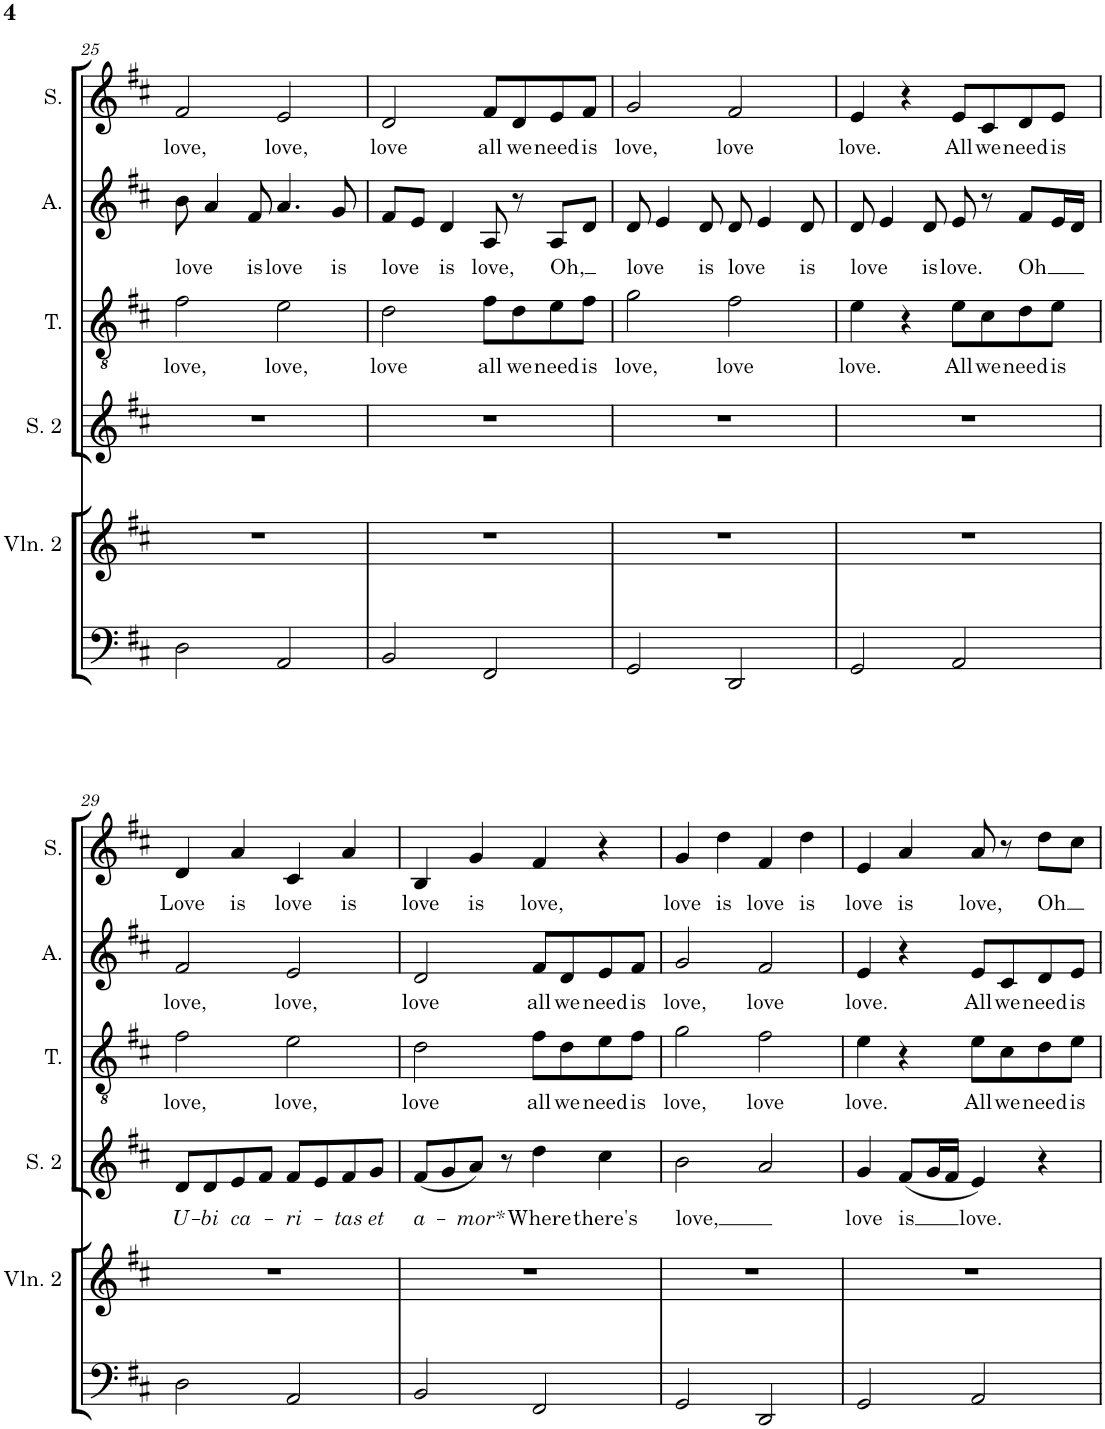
**kern	**kern	**kern	**text	**kern	**text	**kern	**text	**kern	**text
*part6	*part5	*part4	*part4	*part3	*part3	*part2	*part2	*part1	*part1
*staff6	*staff5	*staff4	*staff4	*staff3	*staff3	*staff2	*staff2	*staff1	*staff1
*I"Violoncello	*I"Violin 2	*I"Soprano 2	*	*I"Tenor	*	*I"Alto	*	*I"Soprano	*
*I'Vc	*I'Vln. 2	*I'S. 2	*	*I'T.	*	*I'A.	*	*I'S.	*
!!LO:PB:g=z
*clefF4	*clefG2	*clefG2	*	*clefGv2	*	*clefG2	*	*clefG2	*
*k[f#c#]	*k[f#c#]	*k[f#c#]	*	*k[f#c#]	*	*k[f#c#]	*	*k[f#c#]	*
*M4/4	*M4/4	*M4/4	*	*M4/4	*	*M4/4	*	*M4/4	*
=25	=25	=25	=25	=25	=25	=25	=25	=25	=25
!	!	!	!	!	!LO:LY:b	!	!LO:LY:b	!	!LO:LY:b
2D\	1r	1r	.	2f#\	love,	8b\	love	2f#/	love,
.	.	.	.	.	.	4a/	.	.	.
!	!	!	!	!	!	!	!LO:LY:b	!	!
.	.	.	.	.	.	8f#/	is	.	.
!	!	!	!	!	!LO:LY:b	!	!LO:LY:b	!	!LO:LY:b
2AA/	.	.	.	2e\	love,	4.a/	love	2e/	love,
!	!	!	!	!	!	!	!LO:LY:b	!	!
.	.	.	.	.	.	8g/	is	.	.
=26	=26	=26	=26	=26	=26	=26	=26	=26	=26
!	!	!	!	!	!LO:LY:b	!	!LO:LY:b	!	!LO:LY:b
2BB/	1r	1r	.	2d\	love	8f#/L	love	2d/	love
.	.	.	.	.	.	8e/J	.	.	.
!	!	!	!	!	!	!	!LO:LY:b	!	!
.	.	.	.	.	.	4d/	is	.	.
!	!	!	!	!	!LO:LY:b	!	!LO:LY:b	!	!LO:LY:b
2FF#/	.	.	.	8f#\L	all	8A/	love,	8f#/L	all
!	!	!	!	!	!LO:LY:b	!	!	!	!LO:LY:b
.	.	.	.	8d\	we	8r	.	8d/	we
!	!	!	!	!	!LO:LY:b	!	!LO:LY:b	!	!LO:LY:b
.	.	.	.	8e\	need	8A/L	Oh,	8e/	need
!	!	!	!	!	!LO:LY:b	!	!	!	!LO:LY:b
.	.	.	.	8f#\J	is	8d/J	.	8f#/J	is
=27	=27	=27	=27	=27	=27	=27	=27	=27	=27
!	!	!	!	!	!LO:LY:b	!	!LO:LY:b	!	!LO:LY:b
2GG/	1r	1r	.	2g\	love,	8d/	love	2g/	love,
.	.	.	.	.	.	4e/	.	.	.
!	!	!	!	!	!	!	!LO:LY:b	!	!
.	.	.	.	.	.	8d/	is	.	.
!	!	!	!	!	!LO:LY:b	!	!LO:LY:b	!	!LO:LY:b
2DD/	.	.	.	2f#\	love	8d/	love	2f#/	love
.	.	.	.	.	.	4e/	.	.	.
!	!	!	!	!	!	!	!LO:LY:b	!	!
.	.	.	.	.	.	8d/	is	.	.
=28	=28	=28	=28	=28	=28	=28	=28	=28	=28
!	!	!	!	!	!LO:LY:b	!	!LO:LY:b	!	!LO:LY:b
2GG/	1r	1r	.	4e\	love.	8d/	love	4e/	love.
.	.	.	.	.	.	4e/	.	.	.
.	.	.	.	4r	.	.	.	4r	.
!	!	!	!	!	!	!	!LO:LY:b	!	!
.	.	.	.	.	.	8d/	is	.	.
!	!	!	!	!	!LO:LY:b	!	!LO:LY:b	!	!LO:LY:b
2AA/	.	.	.	8e\L	All	8e/	love.	8e/L	All
!	!	!	!	!	!LO:LY:b	!	!	!	!LO:LY:b
.	.	.	.	8c#\	we	8r	.	8c#/	we
!	!	!	!	!	!LO:LY:b	!	!LO:LY:b	!	!LO:LY:b
.	.	.	.	8d\	need	8f#/L	Oh	8d/	need
!	!	!	!	!	!LO:LY:b	!	!	!	!LO:LY:b
.	.	.	.	8e\J	is	16e/L	.	8e/J	is
.	.	.	.	.	.	16d/JJ	.	.	.
!!LO:LB:g=z
=29	=29	=29	=29	=29	=29	=29	=29	=29	=29
!	!	!	!LO:LY:b	!	!LO:LY:b	!	!LO:LY:b	!	!LO:LY:b
2D\	1r	8d/L	U-	2f#\	love,	2f#/	love,	4d/	Love
!	!	!	!LO:LY:b	!	!	!	!	!	!
.	.	8d/	-bi	.	.	.	.	.	.
!	!	!	!LO:LY:b	!	!	!	!	!	!LO:LY:b
.	.	8e/	ca-	.	.	.	.	4a/	is
.	.	8f#/J	.	.	.	.	.	.	.
!	!	!	!LO:LY:b	!	!LO:LY:b	!	!LO:LY:b	!	!LO:LY:b
2AA/	.	8f#/L	-ri-	2e\	love,	2e/	love,	4c#/	love
.	.	8e/	.	.	.	.	.	.	.
!	!	!	!LO:LY:b	!	!	!	!	!	!LO:LY:b
.	.	8f#/	-tas	.	.	.	.	4a/	is
!	!	!	!LO:LY:b	!	!	!	!	!	!
.	.	8g/J	et	.	.	.	.	.	.
=30	=30	=30	=30	=30	=30	=30	=30	=30	=30
!	!	!	!LO:LY:b	!	!LO:LY:b	!	!LO:LY:b	!	!LO:LY:b
2BB/	1r	(8f#/L	a-	2d\	love	2d/	love	4B/	love
.	.	8g/	.	.	.	.	.	.	.
!	!	!	!LO:LY:b	!	!	!	!	!	!LO:LY:b
.	.	8a/J)	-mor*	.	.	.	.	4g/	is
.	.	8r	.	.	.	.	.	.	.
!	!	!	!LO:LY:b	!	!LO:LY:b	!	!LO:LY:b	!	!LO:LY:b
2FF#/	.	4dd\	Where	8f#\L	all	8f#/L	all	4f#/	love,
!	!	!	!	!	!LO:LY:b	!	!LO:LY:b	!	!
.	.	.	.	8d\	we	8d/	we	.	.
!	!	!	!LO:LY:b	!	!LO:LY:b	!	!LO:LY:b	!	!
.	.	4cc#\	there's	8e\	need	8e/	need	4r	.
!	!	!	!	!	!LO:LY:b	!	!LO:LY:b	!	!
.	.	.	.	8f#\J	is	8f#/J	is	.	.
=31	=31	=31	=31	=31	=31	=31	=31	=31	=31
!	!	!	!LO:LY:b	!	!LO:LY:b	!	!LO:LY:b	!	!LO:LY:b
2GG/	1r	2b\	love,	2g\	love,	2g/	love,	4g/	love
!	!	!	!	!	!	!	!	!	!LO:LY:b
.	.	.	.	.	.	.	.	4dd\	is
!	!	!	!	!	!LO:LY:b	!	!LO:LY:b	!	!LO:LY:b
2DD/	.	2a/	.	2f#\	love	2f#/	love	4f#/	love
!	!	!	!	!	!	!	!	!	!LO:LY:b
.	.	.	.	.	.	.	.	4dd\	is
=32	=32	=32	=32	=32	=32	=32	=32	=32	=32
!	!	!	!LO:LY:b	!	!LO:LY:b	!	!LO:LY:b	!	!LO:LY:b
2GG/	1r	4g/	love	4e\	love.	4e/	love.	4e/	love
!	!	!	!LO:LY:b	!	!	!	!	!	!LO:LY:b
.	.	(8f#/L	is	4r	.	4r	.	4a/	is
.	.	16g/L	.	.	.	.	.	.	.
.	.	16f#/JJ	.	.	.	.	.	.	.
!	!	!	!LO:LY:b	!	!LO:LY:b	!	!LO:LY:b	!	!LO:LY:b
2AA/	.	4e/)	love.	8e\L	All	8e/L	All	8a/	love,
!	!	!	!	!	!LO:LY:b	!	!LO:LY:b	!	!
.	.	.	.	8c#\	we	8c#/	we	8r	.
!	!	!	!	!	!LO:LY:b	!	!LO:LY:b	!	!LO:LY:b
.	.	4r	.	8d\	need	8d/	need	8dd\L	Oh
!	!	!	!	!	!LO:LY:b	!	!LO:LY:b	!	!
.	.	.	.	8e\J	is	8e/J	is	8cc#\J	.
=	=	=	=	=	=	=	=	=	=
*-	*-	*-	*-	*-	*-	*-	*-	*-	*-
